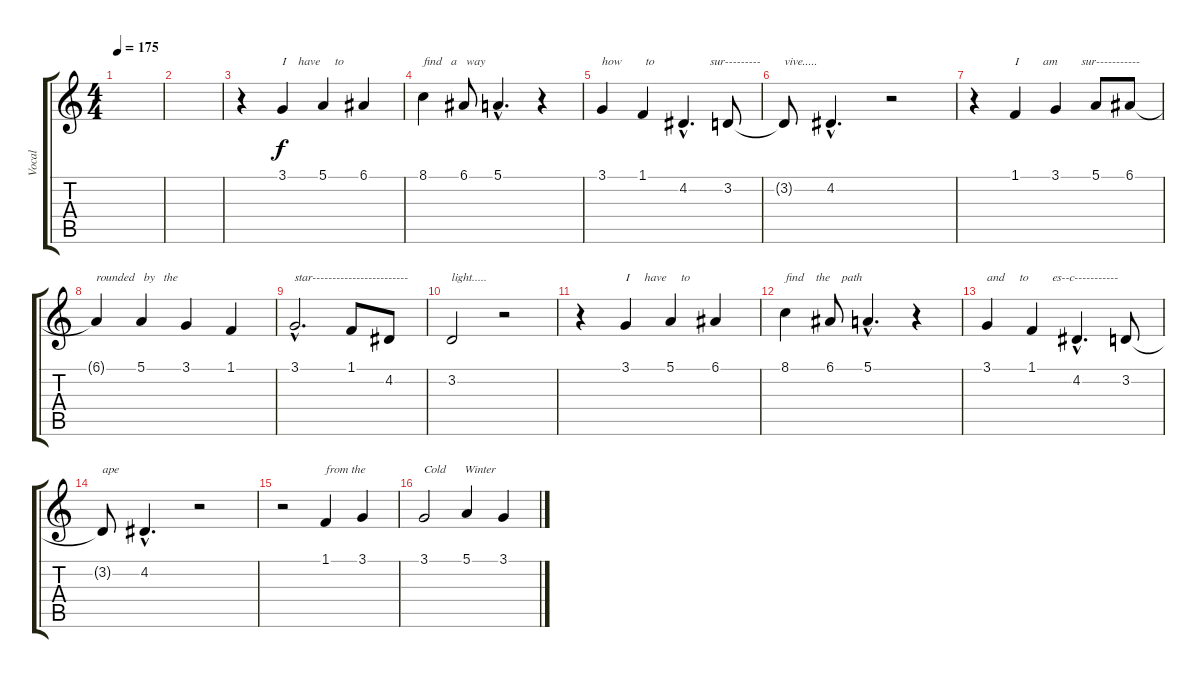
\track ("Vocal" "Vocal") {instrument violin}
\staff {score tabs}
\tuning (E4 B3 G3 D3 A2 E2) {hide}
\ts (4 4)
\tempo 175
\clef g2
\ks c
|
|
r.4 3.1.4{txt "I    have     to"} 5.1.4 6.1.4 |
8.1.4{txt "find   a   way"} 6.1.8 5.1{hac}.4{d} r.4 |
3.1.4{txt "how        to"} 1.1.4 4.2{hac}.4{d txt "         sur---------"} 3.2.8 |
3.2{t}.8{txt "vive....."} 4.2{hac}.4{d} r.2 |
r.4 1.1.4{txt "I        am        sur-----------"} 3.1.4 5.1.8 6.1.8 |
6.1{t}.4{txt "rounded   by   the"} 5.1.4 3.1.4 1.1.4 |
3.1{hac}.2{d txt "star------------------------"} 1.1.8 4.2.8 |
3.2.2{txt "light....."} r.2 |
r.4 3.1.4{txt "I     have     to"} 5.1.4 6.1.4 |
8.1.4{txt "find    the    path"} 6.1.8 5.1{hac}.4{d} r.4 |
3.1.4{txt "and     to        es--c-----------"} 1.1.4 4.2{hac}.4{d} 3.2.8 |
3.2{t}.8{txt "ape"} 4.2{hac}.4{d} r.2 |
r.2 1.1.4{txt "from the"} 3.1.4 |
3.1.2{txt "Cold      Winter"} 5.1.4 3.1.4
